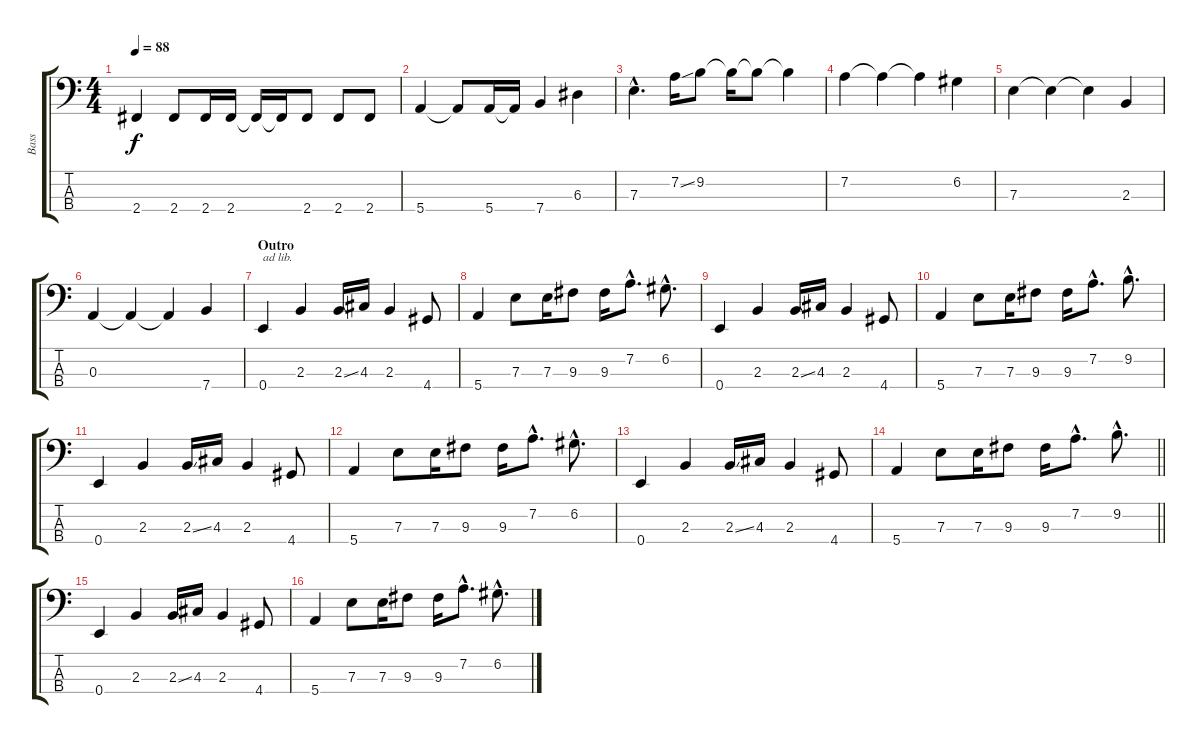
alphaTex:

\track ("Bass" "Bass") {instrument electricbassfinger}
\staff {score tabs}
\tuning (G2 D2 A1 E1) {hide}
\ts (4 4)
\tempo 88
\clef f4
\ks c
2.4.4{dy f} 2.4.8 2.4.16 2.4.16 2.4{t}.16 2.4{t}.16 2.4.8 2.4.8 2.4.8 |
5.4.4 5.4{t}.8 5.4.16 5.4{t}.16 7.4.4 6.3.4 |
7.3{hac}.4{d} 7.2{ss}.16 9.2.8 9.2{t}.16 9.2{t}.8 9.2{t}.4 |
7.2.4 7.2{t}.4 7.2{t}.4 6.2.4 |
7.3.4 7.3{t}.4 7.3{t}.4 2.3.4 |
0.3.4 0.3{t}.4 0.3{t}.4 7.4.4 |
\section ("" "Outro")
0.4.4{txt "ad lib."} 2.3.4 2.3{ss}.16 4.3.16 2.3.4 4.4.8 |
5.4.4 7.3.8 7.3.16 9.3.8 9.3.16 7.2{hac}.8{d} 6.2{hac}.8{d} |
0.4.4 2.3.4 2.3{ss}.16 4.3.16 2.3.4 4.4.8 |
5.4.4 7.3.8 7.3.16 9.3.8 9.3.16 7.2{hac}.8{d} 9.2{hac}.8{d} |
0.4.4 2.3.4 2.3{ss}.16 4.3.16 2.3.4 4.4.8 |
5.4.4 7.3.8 7.3.16 9.3.8 9.3.16 7.2{hac}.8{d} 6.2{hac}.8{d} |
0.4.4 2.3.4 2.3{ss}.16 4.3.16 2.3.4 4.4.8 |
\barLineRight lightlight
5.4.4 7.3.8 7.3.16 9.3.8 9.3.16 7.2{hac}.8{d} 9.2{hac}.8{d} |
0.4.4 2.3.4 2.3{ss}.16 4.3.16 2.3.4 4.4.8 |
5.4.4 7.3.8 7.3.16 9.3.8 9.3.16 7.2{hac}.8{d} 6.2{hac}.8{d}
